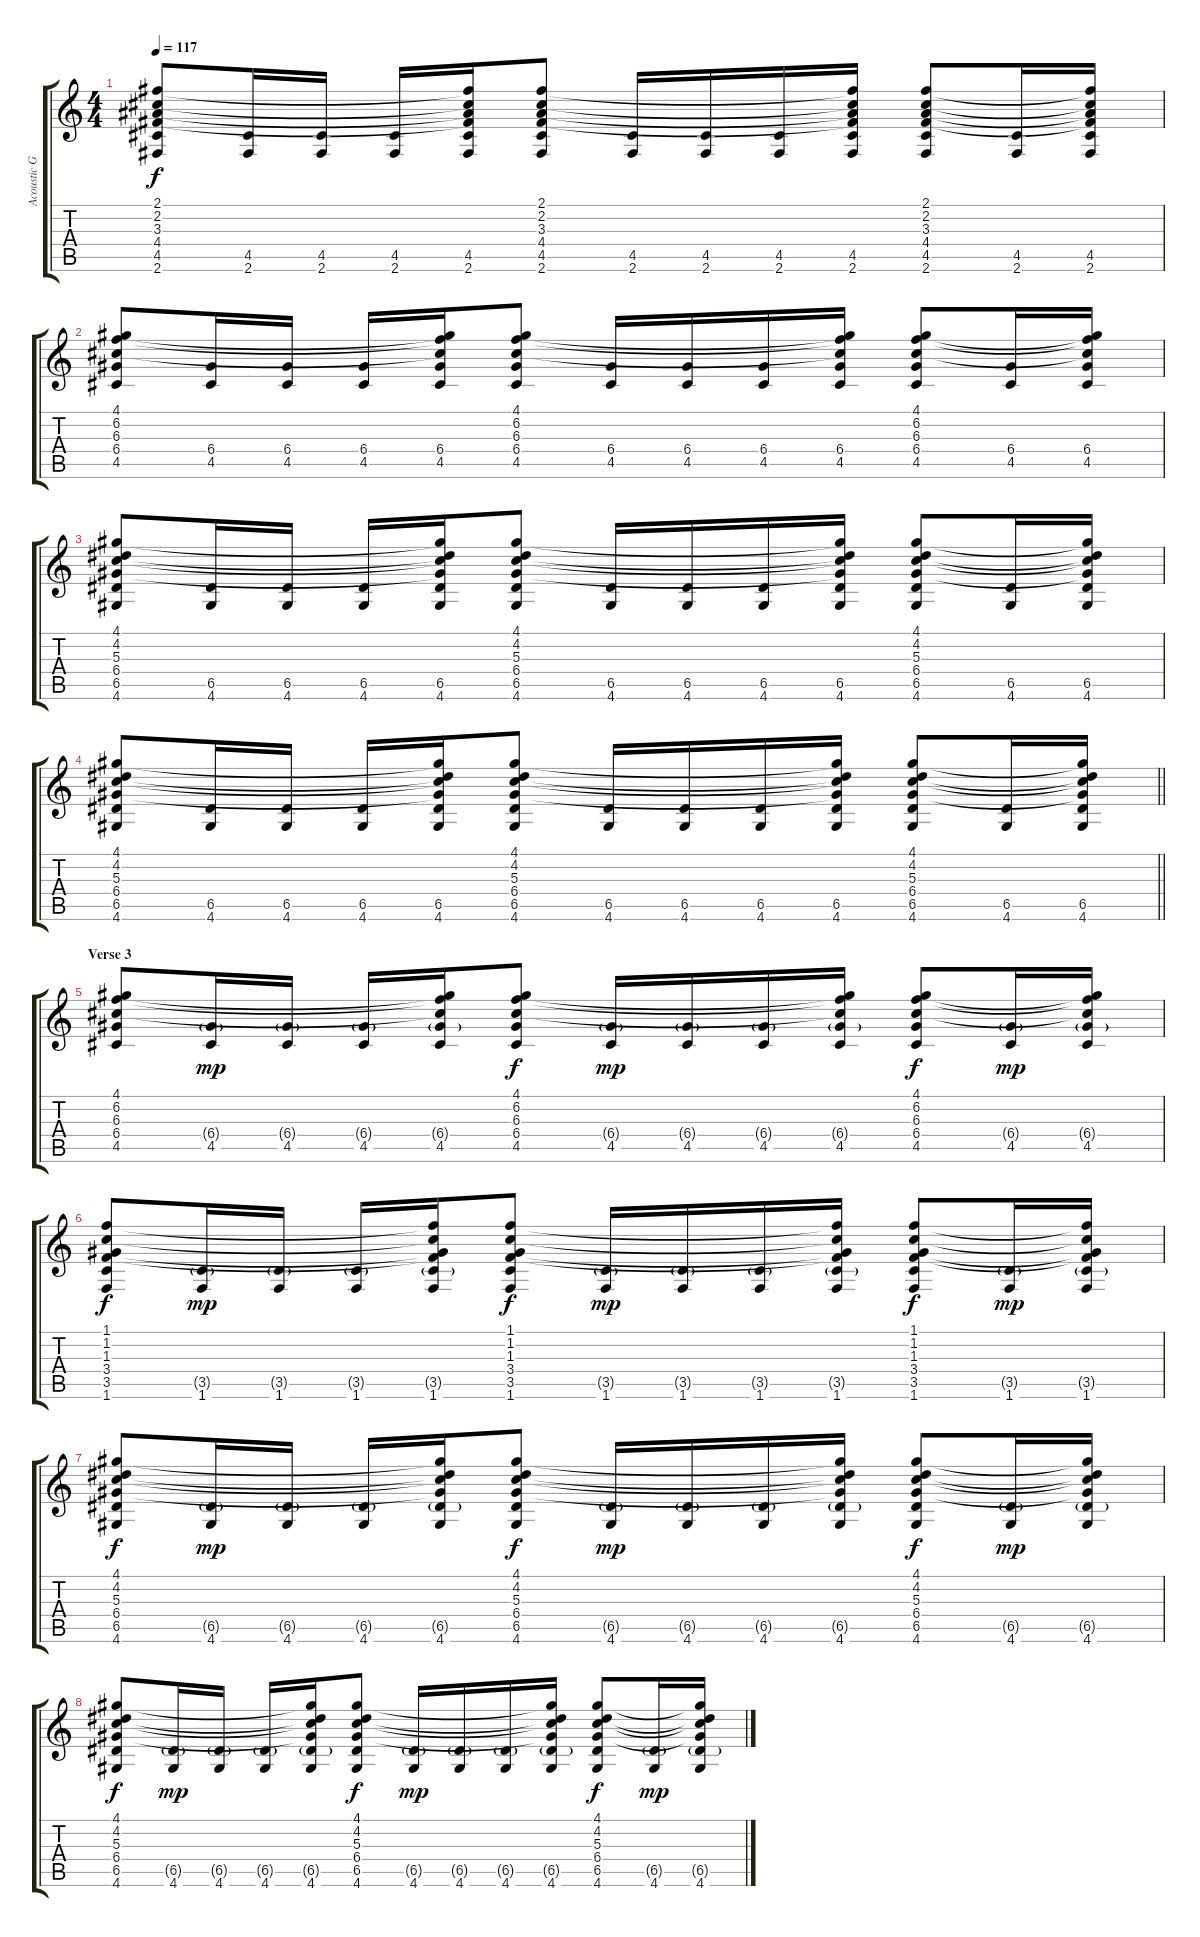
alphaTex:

\track ("Acoustic Guitar" "Acoustic G") {instrument acousticguitarsteel}
\staff {score tabs}
\tuning (E4 B3 G3 D3 A2 E2) {hide}
\ts (4 4)
\tempo 117
\clef g2
\ks c
(2.1 2.2 3.3 4.4 4.5 2.6).8{dy f} (4.5 2.6).16 (4.5 2.6).16 (4.5 2.6).16 (2.1{t} 2.2{t} 3.3{t} 4.4{t} 4.5 2.6).16 (2.1 2.2 3.3 4.4 4.5 2.6).8 (4.5 2.6).16 (4.5 2.6).16 (4.5 2.6).16 (2.1{t} 2.2{t} 3.3{t} 4.4{t} 4.5 2.6).16 (2.1 2.2 3.3 4.4 4.5 2.6).8 (4.5 2.6).16 (2.1{t} 2.2{t} 3.3{t} 4.4{t} 4.5 2.6).16 |
(4.1 6.2 6.3 6.4 4.5).8 (6.4 4.5).16 (6.4 4.5).16 (6.4 4.5).16 (4.1{t} 6.2{t} 6.3{t} 6.4 4.5).16 (4.1 6.2 6.3 6.4 4.5).8 (6.4 4.5).16 (6.4 4.5).16 (6.4 4.5).16 (4.1{t} 6.2{t} 6.3{t} 6.4 4.5).16 (4.1 6.2 6.3 6.4 4.5).8 (6.4 4.5).16 (4.1{t} 6.2{t} 6.3{t} 6.4 4.5).16 |
(4.1 4.2 5.3 6.4 6.5 4.6).8 (6.5 4.6).16 (6.5 4.6).16 (6.5 4.6).16 (4.1{t} 4.2{t} 5.3{t} 6.4{t} 6.5 4.6).16 (4.1 4.2 5.3 6.4 6.5 4.6).8 (6.5 4.6).16 (6.5 4.6).16 (6.5 4.6).16 (4.1{t} 4.2{t} 5.3{t} 6.4{t} 6.5 4.6).16 (4.1 4.2 5.3 6.4 6.5 4.6).8 (6.5 4.6).16 (4.1{t} 4.2{t} 5.3{t} 6.4{t} 6.5 4.6).16 |
\barLineRight lightlight
(4.1 4.2 5.3 6.4 6.5 4.6).8 (6.5 4.6).16 (6.5 4.6).16 (6.5 4.6).16 (4.1{t} 4.2{t} 5.3{t} 6.4{t} 6.5 4.6).16 (4.1 4.2 5.3 6.4 6.5 4.6).8 (6.5 4.6).16 (6.5 4.6).16 (6.5 4.6).16 (4.1{t} 4.2{t} 5.3{t} 6.4{t} 6.5 4.6).16 (4.1 4.2 5.3 6.4 6.5 4.6).8 (6.5 4.6).16 (4.1{t} 4.2{t} 5.3{t} 6.4{t} 6.5 4.6).16 |
\section ("" "Verse 3")
(4.1 6.2 6.3 6.4 4.5).8 (6.4{g} 4.5).16{dy mp} (6.4{g} 4.5).16 (6.4{g} 4.5).16 (4.1{t} 6.2{t} 6.3{t} 6.4{g} 4.5).16 (4.1 6.2 6.3 6.4 4.5).8{dy f} (6.4{g} 4.5).16{dy mp} (6.4{g} 4.5).16 (6.4{g} 4.5).16 (4.1{t} 6.2{t} 6.3{t} 6.4{g} 4.5).16 (4.1 6.2 6.3 6.4 4.5).8{dy f} (6.4{g} 4.5).16{dy mp} (4.1{t} 6.2{t} 6.3{t} 6.4{g} 4.5).16 |
(1.1 1.2 1.3 3.4 3.5 1.6).8{dy f} (3.5{g} 1.6).16{dy mp} (3.5{g} 1.6).16 (3.5{g} 1.6).16 (1.1{t} 1.2{t} 1.3{t} 3.4{t} 3.5{g} 1.6).16 (1.1 1.2 1.3 3.4 3.5 1.6).8{dy f} (3.5{g} 1.6).16{dy mp} (3.5{g} 1.6).16 (3.5{g} 1.6).16 (1.1{t} 1.2{t} 1.3{t} 3.4{t} 3.5{g} 1.6).16 (1.1 1.2 1.3 3.4 3.5 1.6).8{dy f} (3.5{g} 1.6).16{dy mp} (1.1{t} 1.2{t} 1.3{t} 3.4{t} 3.5{g} 1.6).16 |
(4.1 4.2 5.3 6.4 6.5 4.6).8{dy f} (6.5{g} 4.6).16{dy mp} (6.5{g} 4.6).16 (6.5{g} 4.6).16 (4.1{t} 4.2{t} 5.3{t} 6.4{t} 6.5{g} 4.6).16 (4.1 4.2 5.3 6.4 6.5 4.6).8{dy f} (6.5{g} 4.6).16{dy mp} (6.5{g} 4.6).16 (6.5{g} 4.6).16 (4.1{t} 4.2{t} 5.3{t} 6.4{t} 6.5{g} 4.6).16 (4.1 4.2 5.3 6.4 6.5 4.6).8{dy f} (6.5{g} 4.6).16{dy mp} (4.1{t} 4.2{t} 5.3{t} 6.4{t} 6.5{g} 4.6).16 |
(4.1 4.2 5.3 6.4 6.5 4.6).8{dy f} (6.5{g} 4.6).16{dy mp} (6.5{g} 4.6).16 (6.5{g} 4.6).16 (4.1{t} 4.2{t} 5.3{t} 6.4{t} 6.5{g} 4.6).16 (4.1 4.2 5.3 6.4 6.5 4.6).8{dy f} (6.5{g} 4.6).16{dy mp} (6.5{g} 4.6).16 (6.5{g} 4.6).16 (4.1{t} 4.2{t} 5.3{t} 6.4{t} 6.5{g} 4.6).16 (4.1 4.2 5.3 6.4 6.5 4.6).8{dy f} (6.5{g} 4.6).16{dy mp} (4.1{t} 4.2{t} 5.3{t} 6.4{t} 6.5{g} 4.6).16
